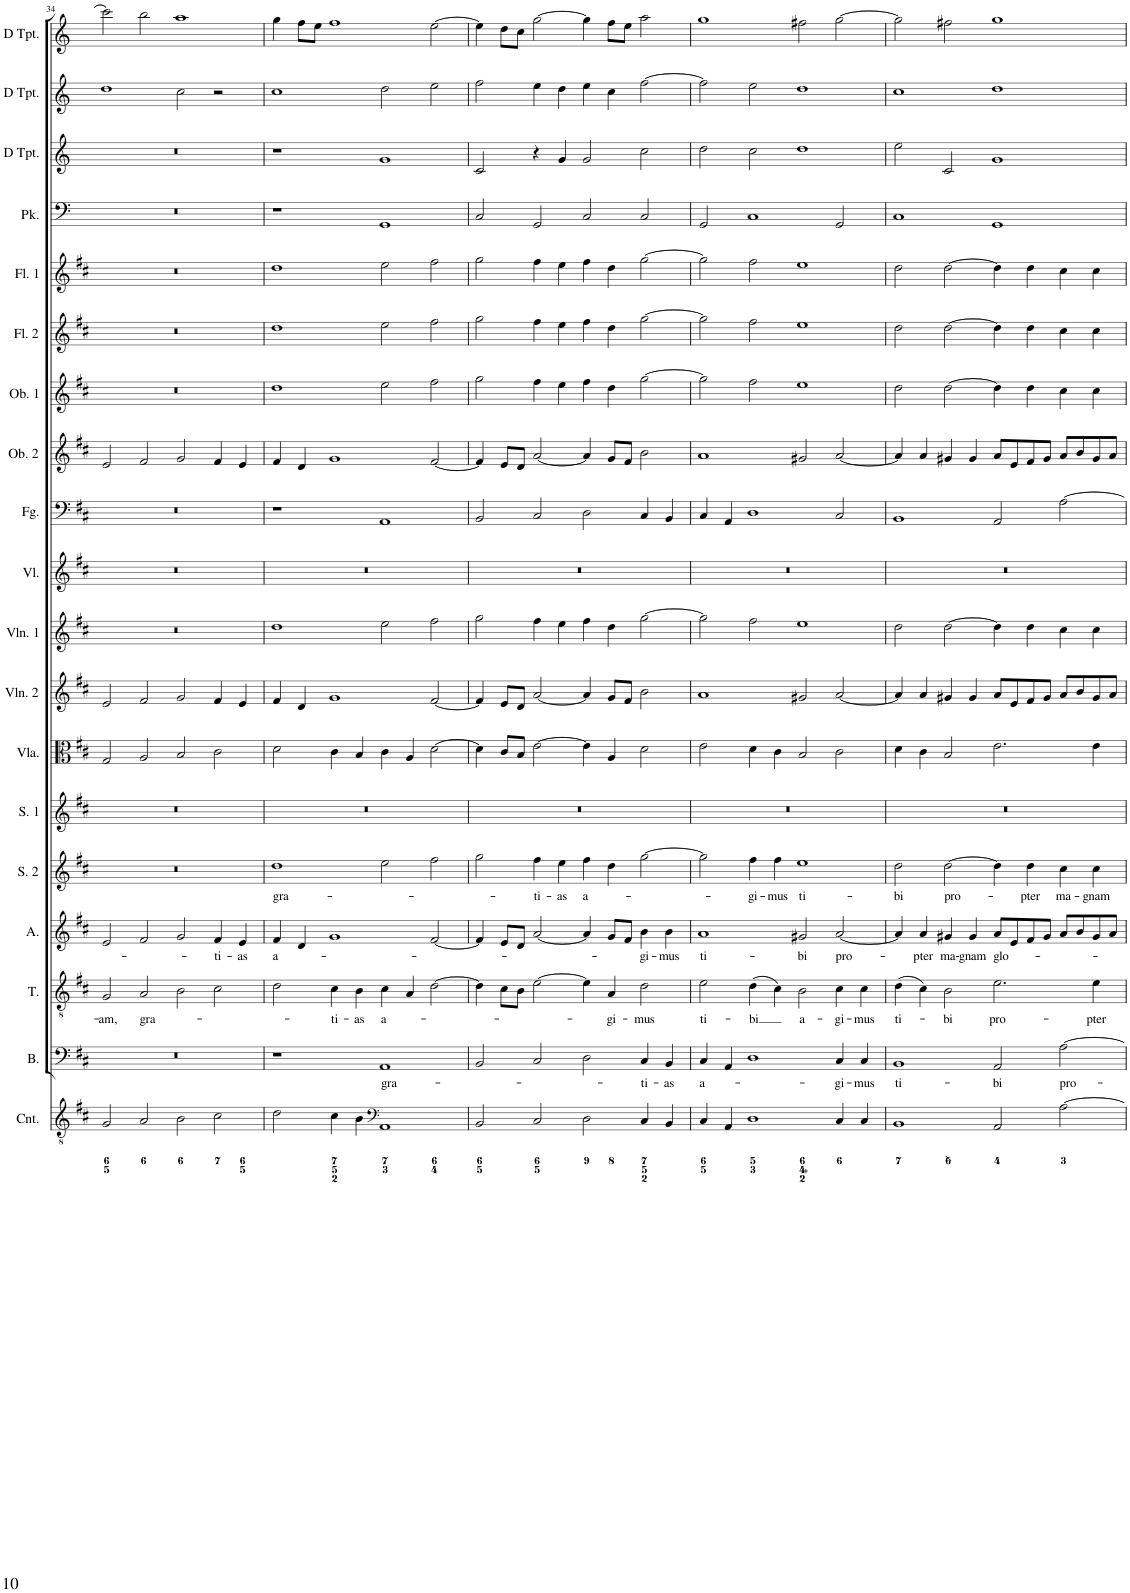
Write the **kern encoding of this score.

**kern	**kern	**text	**kern	**text	**kern	**text	**kern	**text	**kern	**kern	**kern	**kern	**kern	**kern	**kern	**kern	**kern	**kern	**kern	**kern	**kern	**kern
*part19	*part18	*part18	*part17	*part17	*part16	*part16	*part15	*part15	*part14	*part13	*part12	*part11	*part10	*part9	*part8	*part7	*part6	*part5	*part4	*part3	*part2	*part1
*staff19	*staff18	*staff18	*staff17	*staff17	*staff16	*staff16	*staff15	*staff15	*staff14	*staff13	*staff12	*staff11	*staff10	*staff9	*staff8	*staff7	*staff6	*staff5	*staff4	*staff3	*staff2	*staff1
*I"Continuo	*I"Basso	*	*I"Tenore	*	*I"Alto	*	*I"Soprano 2	*	*I"Soprano 1	*I"Viola	*I"Violino 2	*I"Violino 1	*I"Violino solo	*I"Fagotti	*I"Oboe d'amore 2	*I"Oboe d'amore 1	*I"Flauto traverso 2	*I"Flauto traverso 1	*I"Pauke	*I"D Trompete	*I"D Trompete	*I"D Trompete
*I'Cnt.	*I'B.	*	*I'T.	*	*I'A.	*	*I'S. 2	*	*I'S. 1	*I'Vla.	*I'Vln. 2	*I'Vln. 1	*I'Vl.	*I'Fg.	*I'Ob. 2	*I'Ob. 1	*I'Fl. 2	*I'Fl. 1	*I'Pk.	*I'D Tpt.	*I'D Tpt.	*I'D Tpt.
!!LO:PB:g=z
*clefGv2	*clefF4	*	*clefGv2	*	*clefG2	*	*clefG2	*	*clefG2	*clefC3	*clefG2	*clefG2	*clefG2	*clefF4	*clefG2	*clefG2	*clefG2	*clefG2	*clefF4	*clefG2	*clefG2	*clefG2
*	*	*	*	*	*	*	*	*	*	*	*	*	*	*	*	*	*	*	*Trd-1c-2	*Trd-1c-2	*Trd-1c-2	*Trd-1c-2
*k[f#c#]	*k[f#c#]	*	*k[f#c#]	*	*k[f#c#]	*	*k[f#c#]	*	*k[f#c#]	*k[f#c#]	*k[f#c#]	*k[f#c#]	*k[f#c#]	*k[f#c#]	*k[f#c#]	*k[f#c#]	*k[f#c#]	*k[f#c#]	*k[]	*k[]	*k[]	*k[]
*M4/2	*M4/2	*	*M4/2	*	*M4/2	*	*M4/2	*	*M4/2	*M4/2	*M4/2	*M4/2	*M4/2	*M4/2	*M4/2	*M4/2	*M4/2	*M4/2	*M4/2	*M4/2	*M4/2	*M4/2
*met(c|)	*met(c|)	*	*met(c|)	*	*met(c|)	*	*met(c|)	*	*met(c|)	*met(c|)	*met(c|)	*met(c|)	*met(c|)	*met(c|)	*met(c|)	*met(c|)	*met(c|)	*met(c|)	*met(c|)	*met(c|)	*met(c|)	*met(c|)
=34	=34	=34	=34	=34	=34	=34	=34	=34	=34	=34	=34	=34	=34	=34	=34	=34	=34	=34	=34	=34	=34	=34
!	!	!	!	!LO:LY:b	!	!	!	!	!	!	!	!	!	!	!	!	!	!	!	!	!	!
2G/	0r	.	2G/	-am,	2e/	.	0r	.	0r	2G/	2e/	0r	0r	0r	2e/	0r	0r	0r	0r	0r	1dd	2ccc\]
!	!	!	!	!LO:LY:b	!	!	!	!	!	!	!	!	!	!	!	!	!	!	!	!	!	!
2A/	.	.	2A/	gra-	2f#/	.	.	.	.	2A/	2f#/	.	.	.	2f#/	.	.	.	.	.	.	2bb\
2B\	.	.	2B\	.	2g/	.	.	.	.	2B/	2g/	.	.	.	2g/	.	.	.	.	.	2cc\	1aa
!	!	!	!	!	!	!LO:LY:b	!	!	!	!	!	!	!	!	!	!	!	!	!	!	!	!
2c#\	.	.	2c#\	.	4f#/	-ti-	.	.	.	2c#\	4f#/	.	.	.	4f#/	.	.	.	.	.	2r	.
!	!	!	!	!	!	!LO:LY:b	!	!	!	!	!	!	!	!	!	!	!	!	!	!	!	!
.	.	.	.	.	4e/	-as	.	.	.	.	4e/	.	.	.	4e/	.	.	.	.	.	.	.
=35	=35	=35	=35	=35	=35	=35	=35	=35	=35	=35	=35	=35	=35	=35	=35	=35	=35	=35	=35	=35	=35	=35
!	!	!	!	!	!	!LO:LY:b	!	!LO:LY:b	!	!	!	!	!	!	!	!	!	!	!	!	!	!
2d\	1r	.	2d\	.	4f#/	a-	1dd	gra-	0r	2d\	4f#/	1dd	0r	1r	4f#/	1dd	1dd	1dd	1r	1r	1cc	4gg\
.	.	.	.	.	4d/	.	.	.	.	.	4d/	.	.	.	4d/	.	.	.	.	.	.	8ff\L
.	.	.	.	.	.	.	.	.	.	.	.	.	.	.	.	.	.	.	.	.	.	8ee\J
!	!	!	!	!LO:LY:b	!	!	!	!	!	!	!	!	!	!	!	!	!	!	!	!	!	!
4c#\	.	.	4c#\	-ti-	1g	.	.	.	.	4c#\	1g	.	.	.	1g	.	.	.	.	.	.	1ff
!	!	!	!	!LO:LY:b	!	!	!	!	!	!	!	!	!	!	!	!	!	!	!	!	!	!
4B\	.	.	4B\	-as	.	.	.	.	.	4B/	.	.	.	.	.	.	.	.	.	.	.	.
*clefF4	*	*	*	*	*	*	*	*	*	*	*	*	*	*	*	*	*	*	*	*	*	*
!	!	!LO:LY:b	!	!LO:LY:b	!	!	!	!	!	!	!	!	!	!	!	!	!	!	!	!	!	!
1AA	1AA	gra-	4c#\	a-	.	.	2ee\	.	.	4c#\	.	2ee\	.	1AA	.	2ee\	2ee\	2ee\	1GG	1g	2dd\	.
.	.	.	4A/	.	.	.	.	.	.	4A/	.	.	.	.	.	.	.	.	.	.	.	.
.	.	.	[2d\	.	[2f#/	.	2ff#\	.	.	[2d\	[2f#/	2ff#\	.	.	[2f#/	2ff#\	2ff#\	2ff#\	.	.	2ee\	[2ee\
=36	=36	=36	=36	=36	=36	=36	=36	=36	=36	=36	=36	=36	=36	=36	=36	=36	=36	=36	=36	=36	=36	=36
2BB/	2BB/	.	4d\]	.	4f#/]	.	2gg\	.	0r	4d\]	4f#/]	2gg\	0r	2BB/	4f#/]	2gg\	2gg\	2gg\	2C/	2c/	2ff\	4ee\]
.	.	.	8c#\L	.	8e/L	.	.	.	.	8c#/L	8e/L	.	.	.	8e/L	.	.	.	.	.	.	8dd\L
.	.	.	8B\J	.	8d/J	.	.	.	.	8B/J	8d/J	.	.	.	8d/J	.	.	.	.	.	.	8cc\J
!	!	!	!	!	!	!	!	!LO:LY:b	!	!	!	!	!	!	!	!	!	!	!	!	!	!
2C#/	2C#/	.	[2e\	.	[2a/	.	4ff#\	-ti-	.	[2e\	[2a/	4ff#\	.	2C#/	[2a/	4ff#\	4ff#\	4ff#\	2GG/	4r	4ee\	[2gg\
!	!	!	!	!	!	!	!	!LO:LY:b	!	!	!	!	!	!	!	!	!	!	!	!	!	!
.	.	.	.	.	.	.	4ee\	-as	.	.	.	4ee\	.	.	.	4ee\	4ee\	4ee\	.	4g/	4dd\	.
!	!	!	!	!	!	!	!	!LO:LY:b	!	!	!	!	!	!	!	!	!	!	!	!	!	!
2D\	2D\	.	4e\]	.	4a/]	.	4ff#\	a-	.	4e\]	4a/]	4ff#\	.	2D\	4a/]	4ff#\	4ff#\	4ff#\	2C/	2g/	4ee\	4gg\]
!	!	!	!	!LO:LY:b	!	!	!	!	!	!	!	!	!	!	!	!	!	!	!	!	!	!
.	.	.	4A/	-gi-	8g/L	.	4dd\	.	.	4A/	8g/L	4dd\	.	.	8g/L	4dd\	4dd\	4dd\	.	.	4cc\	8ff\L
.	.	.	.	.	8f#/J	.	.	.	.	.	8f#/J	.	.	.	8f#/J	.	.	.	.	.	.	8ee\J
!	!	!LO:LY:b	!	!LO:LY:b	!	!LO:LY:b	!	!	!	!	!	!	!	!	!	!	!	!	!	!	!	!
4C#/	4C#/	-ti-	2d\	-mus	4b\	-gi-	[2gg\	.	.	2d\	2b\	[2gg\	.	4C#/	2b\	[2gg\	[2gg\	[2gg\	2C/	2cc\	[2ff\	2aa\
!	!	!LO:LY:b	!	!	!	!LO:LY:b	!	!	!	!	!	!	!	!	!	!	!	!	!	!	!	!
4BB/	4BB/	-as	.	.	4b\	-mus	.	.	.	.	.	.	.	4BB/	.	.	.	.	.	.	.	.
=37	=37	=37	=37	=37	=37	=37	=37	=37	=37	=37	=37	=37	=37	=37	=37	=37	=37	=37	=37	=37	=37	=37
!	!	!LO:LY:b	!	!LO:LY:b	!	!LO:LY:b	!	!	!	!	!	!	!	!	!	!	!	!	!	!	!	!
4C#/	4C#/	a-	2e\	ti-	1a	ti-	2gg\]	.	0r	2e\	1a	2gg\]	0r	4C#/	1a	2gg\]	2gg\]	2gg\]	2GG/	2dd\	2ff\]	1gg
4AA/	4AA/	.	.	.	.	.	.	.	.	.	.	.	.	4AA/	.	.	.	.	.	.	.	.
!	!	!	!	!LO:LY:b	!	!	!	!LO:LY:b	!	!	!	!	!	!	!	!	!	!	!	!	!	!
1D	1D	.	(4d\	-bi	.	.	4ff#\	-gi-	.	4d\	.	2ff#\	.	1D	.	2ff#\	2ff#\	2ff#\	1C	2cc\	2ee\	.
!	!	!	!	!	!	!	!	!LO:LY:b	!	!	!	!	!	!	!	!	!	!	!	!	!	!
.	.	.	4c#\)	.	.	.	4ff#\	-mus	.	4c#\	.	.	.	.	.	.	.	.	.	.	.	.
!	!	!	!	!LO:LY:b	!	!LO:LY:b	!	!LO:LY:b	!	!	!	!	!	!	!	!	!	!	!	!	!	!
.	.	.	2B\	a-	2g#X/	-bi	1ee	ti-	.	2B/	2g#X/	1ee	.	.	2g#X/	1ee	1ee	1ee	.	1dd	1dd	2ff#X\
!	!	!LO:LY:b	!	!LO:LY:b	!	!LO:LY:b	!	!	!	!	!	!	!	!	!	!	!	!	!	!	!	!
4C#/	4C#/	-gi-	4c#\	-gi-	[2a/	pro-	.	.	.	2c#\	[2a/	.	.	2C#/	[2a/	.	.	.	2GG/	.	.	[2gg\
!	!	!LO:LY:b	!	!LO:LY:b	!	!	!	!	!	!	!	!	!	!	!	!	!	!	!	!	!	!
4C#/	4C#/	-mus	4c#\	-mus	.	.	.	.	.	.	.	.	.	.	.	.	.	.	.	.	.	.
=38	=38	=38	=38	=38	=38	=38	=38	=38	=38	=38	=38	=38	=38	=38	=38	=38	=38	=38	=38	=38	=38	=38
!	!	!LO:LY:b	!	!LO:LY:b	!	!	!	!LO:LY:b	!	!	!	!	!	!	!	!	!	!	!	!	!	!
1BB	1BB	ti-	(4d\	ti-	4a/]	.	2dd\	-bi	0r	4d\	4a/]	2dd\	0r	1BB	4a/]	2dd\	2dd\	2dd\	1C	2ee\	1cc	2gg\]
!	!	!	!	!	!	!LO:LY:b	!	!	!	!	!	!	!	!	!	!	!	!	!	!	!	!
.	.	.	4c#\)	.	4a/	-pter	.	.	.	4c#\	4a/	.	.	.	4a/	.	.	.	.	.	.	.
!	!	!	!	!LO:LY:b	!	!LO:LY:b	!	!LO:LY:b	!	!	!	!	!	!	!	!	!	!	!	!	!	!
.	.	.	2B\	-bi	4g#X/	ma-	[2dd\	pro-	.	2B/	4g#X/	[2dd\	.	.	4g#X/	[2dd\	[2dd\	[2dd\	.	2c/	.	2ff#X\
!	!	!	!	!	!	!LO:LY:b	!	!	!	!	!	!	!	!	!	!	!	!	!	!	!	!
.	.	.	.	.	4g#/	-gnam	.	.	.	.	4g#/	.	.	.	4g#/	.	.	.	.	.	.	.
!	!	!LO:LY:b	!	!LO:LY:b	!	!LO:LY:b	!	!	!	!	!	!	!	!	!	!	!	!	!	!	!	!
2AA/	2AA/	-bi	2.e\	pro-	8a/L	glo-	4dd\]	.	.	2.e\	8a/L	4dd\]	.	2AA/	8a/L	4dd\]	4dd\]	4dd\]	1GG	1g	1dd	1gg
.	.	.	.	.	8e/	.	.	.	.	.	8e/	.	.	.	8e/	.	.	.	.	.	.	.
!	!	!	!	!	!	!	!	!LO:LY:b	!	!	!	!	!	!	!	!	!	!	!	!	!	!
.	.	.	.	.	8f#/	.	4dd\	-pter	.	.	8f#/	4dd\	.	.	8f#/	4dd\	4dd\	4dd\	.	.	.	.
.	.	.	.	.	8g#/J	.	.	.	.	.	8g#/J	.	.	.	8g#/J	.	.	.	.	.	.	.
!	!	!LO:LY:b	!	!	!	!	!	!LO:LY:b	!	!	!	!	!	!	!	!	!	!	!	!	!	!
[2A\	[2A\	pro-	.	.	8a/L	.	4cc#\	ma-	.	.	8a/L	4cc#\	.	[2A\	8a/L	4cc#\	4cc#\	4cc#\	.	.	.	.
.	.	.	.	.	8b/	.	.	.	.	.	8b/	.	.	.	8b/	.	.	.	.	.	.	.
!	!	!	!	!LO:LY:b	!	!	!	!LO:LY:b	!	!	!	!	!	!	!	!	!	!	!	!	!	!
.	.	.	4e\	-pter	8g#/	.	4cc#\	-gnam	.	4e\	8g#/	4cc#\	.	.	8g#/	4cc#\	4cc#\	4cc#\	.	.	.	.
.	.	.	.	.	8a/J	.	.	.	.	.	8a/J	.	.	.	8a/J	.	.	.	.	.	.	.
=	=	=	=	=	=	=	=	=	=	=	=	=	=	=	=	=	=	=	=	=	=	=
*-	*-	*-	*-	*-	*-	*-	*-	*-	*-	*-	*-	*-	*-	*-	*-	*-	*-	*-	*-	*-	*-	*-
